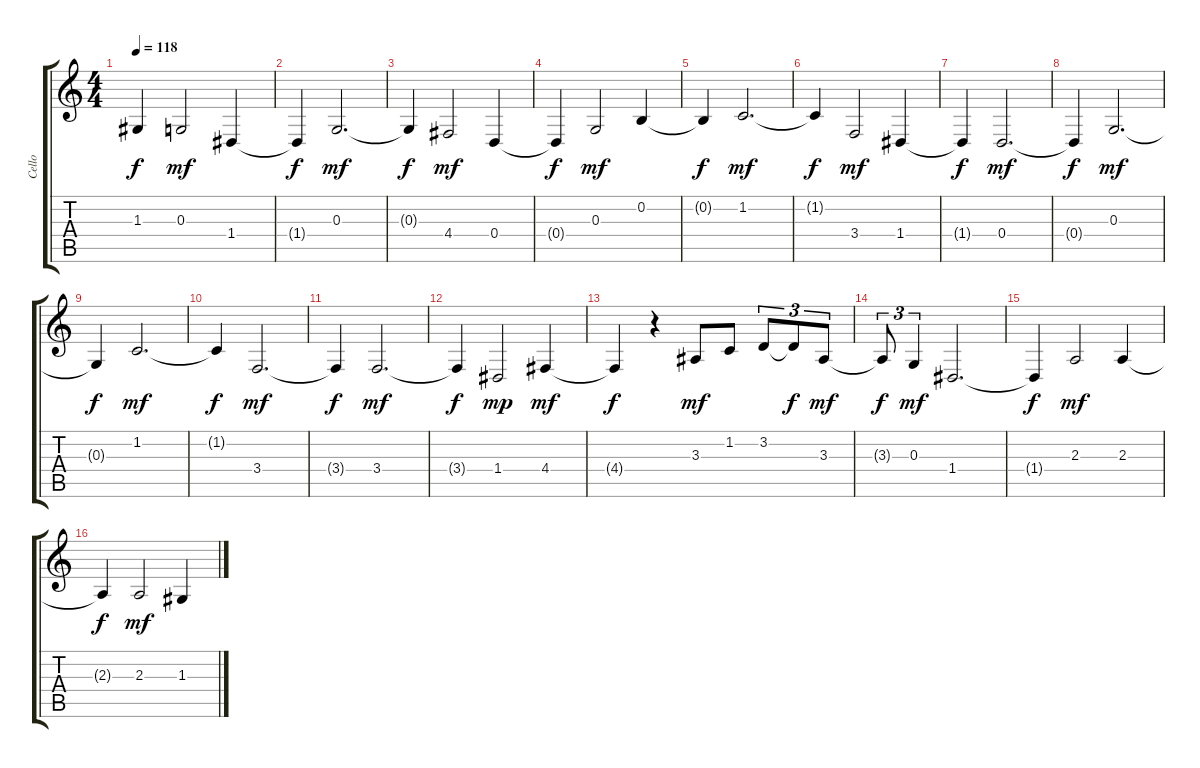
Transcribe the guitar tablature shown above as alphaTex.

\track ("Cello" "Cello") {instrument cello}
\staff {score tabs}
\tuning (E4 B3 G3 D3 A2 E2) {hide}
\ts (4 4)
\tempo 118
\clef g2
\ks c
1.3{t}.4{dy f} 0.3.2{dy mf} 1.4.4 |
1.4{t}.4{dy f} 0.3.2{d dy mf} |
0.3{t}.4{dy f} 4.4.2{dy mf} 0.4.4 |
0.4{t}.4{dy f} 0.3.2{dy mf} 0.2.4 |
0.2{t}.4{dy f} 1.2.2{d dy mf} |
1.2{t}.4{dy f} 3.4.2{dy mf} 1.4.4 |
1.4{t}.4{dy f} 0.4.2{d dy mf} |
0.4{t}.4{dy f} 0.3.2{d dy mf} |
0.3{t}.4{dy f} 1.2.2{d dy mf} |
1.2{t}.4{dy f} 3.4.2{d dy mf} |
3.4{t}.4{dy f} 3.4.2{d dy mf} |
3.4{t}.4{dy f} 1.4.2{dy mp} 4.4.4{dy mf} |
4.4{t}.4{dy f} r.4 3.3.8{dy mf} 1.2.8 3.2.8{tu (3 2)} 3.2{t}.8{tu (3 2) dy f} 3.3.8{tu (3 2) dy mf} |
3.3{t}.8{tu (3 2) dy f} 0.3.4{tu (3 2) dy mf} 1.4.2{d} |
1.4{t}.4{dy f} 2.3.2{dy mf} 2.3.4 |
2.3{t}.4{dy f} 2.3.2{dy mf} 1.3.4
